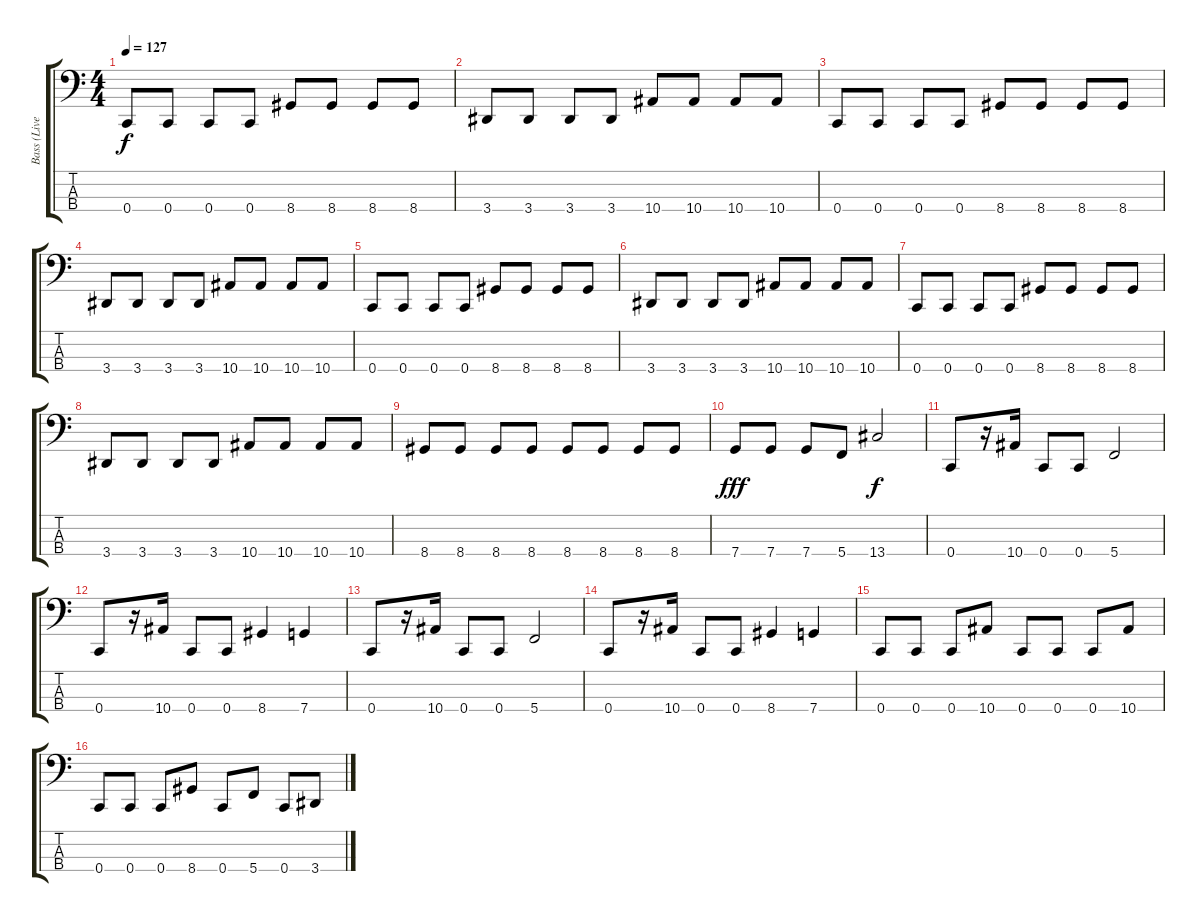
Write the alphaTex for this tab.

\track ("Bass (Live: Guitar With Octave Dropper)" "Bass (Live") {instrument electricbassfinger}
\staff {score tabs}
\tuning (F2 C2 G1 C1) {hide}
\ts (4 4)
\tempo 127
\clef f4
\ks c
0.4.8{dy f} 0.4.8 0.4.8 0.4.8 8.4.8 8.4.8 8.4.8 8.4.8 |
3.4.8 3.4.8 3.4.8 3.4.8 10.4.8 10.4.8 10.4.8 10.4.8 |
0.4.8 0.4.8 0.4.8 0.4.8 8.4.8 8.4.8 8.4.8 8.4.8 |
3.4.8 3.4.8 3.4.8 3.4.8 10.4.8 10.4.8 10.4.8 10.4.8 |
0.4.8 0.4.8 0.4.8 0.4.8 8.4.8 8.4.8 8.4.8 8.4.8 |
3.4.8 3.4.8 3.4.8 3.4.8 10.4.8 10.4.8 10.4.8 10.4.8 |
0.4.8 0.4.8 0.4.8 0.4.8 8.4.8 8.4.8 8.4.8 8.4.8 |
3.4.8 3.4.8 3.4.8 3.4.8 10.4.8 10.4.8 10.4.8 10.4.8 |
8.4.8 8.4.8 8.4.8 8.4.8 8.4.8 8.4.8 8.4.8 8.4.8 |
7.4.8{dy fff} 7.4.8 7.4.8 5.4.8 13.4.2{dy f} |
0.4.8 r.16 10.4.16 0.4.8 0.4.8 5.4.2 |
0.4.8 r.16 10.4.16 0.4.8 0.4.8 8.4.4 7.4.4 |
0.4.8 r.16 10.4.16 0.4.8 0.4.8 5.4.2 |
0.4.8 r.16 10.4.16 0.4.8 0.4.8 8.4.4 7.4.4 |
0.4.8 0.4.8 0.4.8 10.4.8 0.4.8 0.4.8 0.4.8 10.4.8 |
0.4.8 0.4.8 0.4.8 8.4.8 0.4.8 5.4.8 0.4.8 3.4.8
